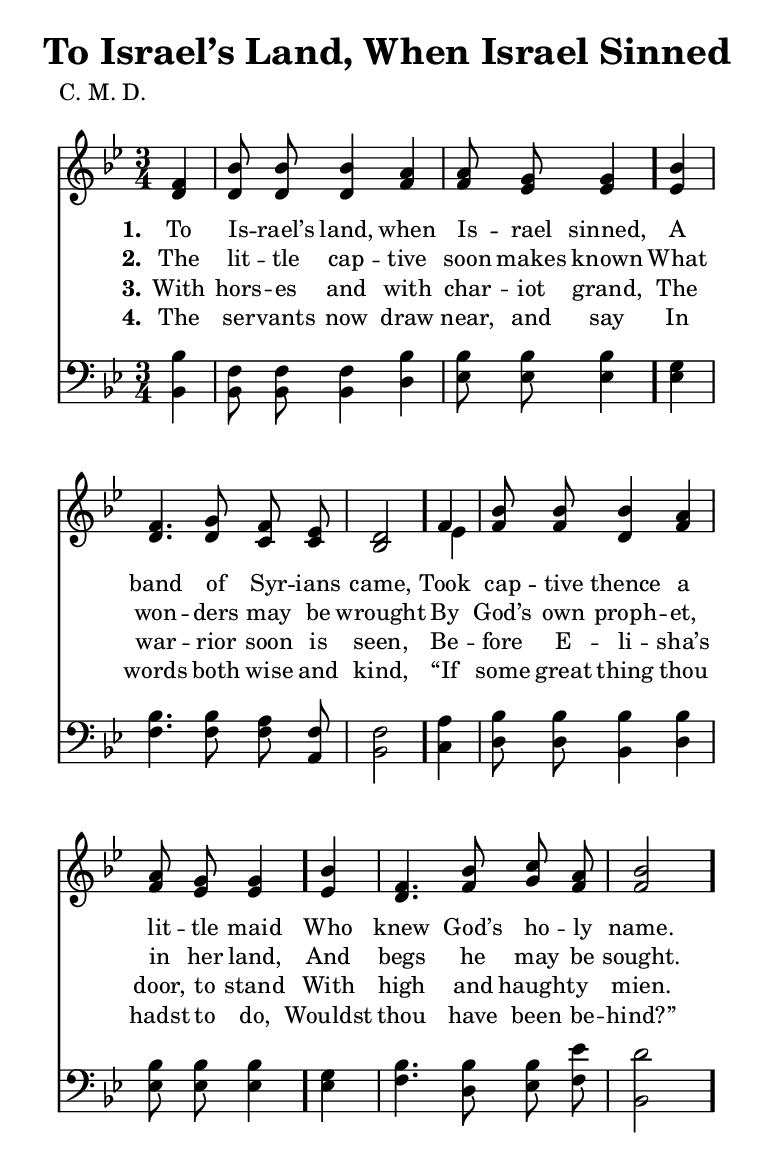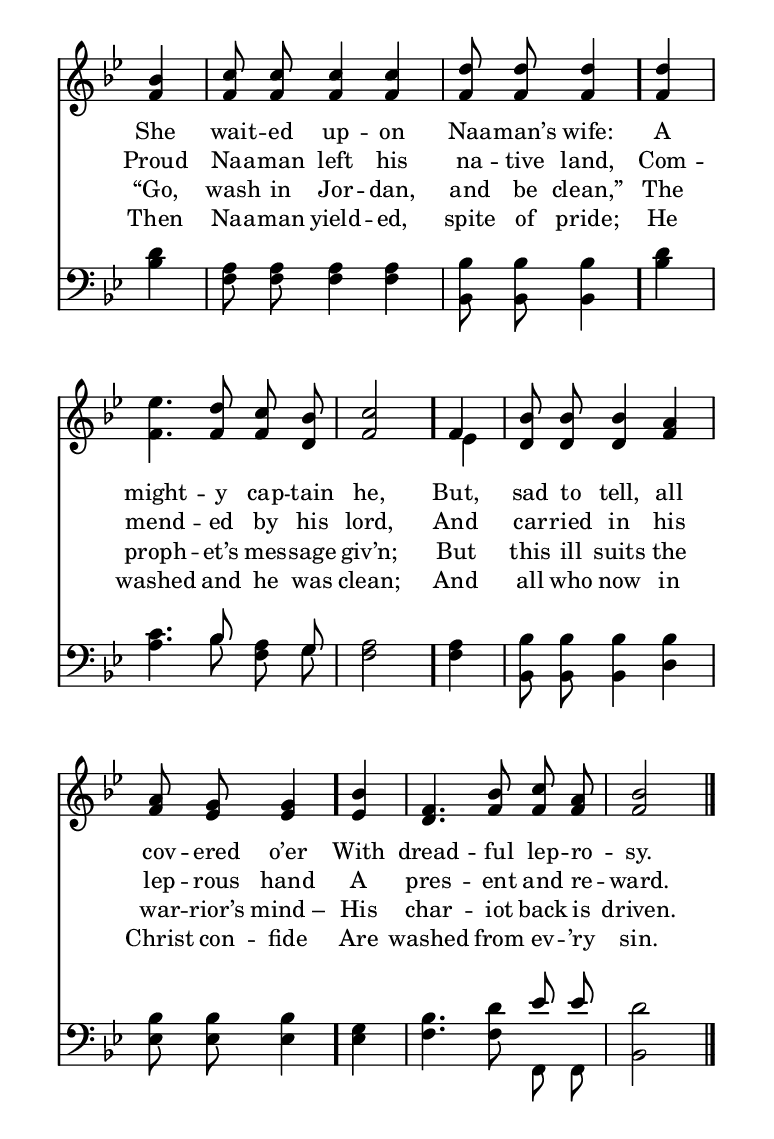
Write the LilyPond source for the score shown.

\include "common/global.ily"
\paper {
  \include "common/paper.ily"
}

\header{
  %children
  hymnnumber = "326"
  title = "To Israel’s Land, When Israel Sinned"
  tunename = "Wilson"
  meter = "C. M. D."
  poet = ""
  composer = ""
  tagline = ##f
}

global = {
  \include "common/overrides.ily"
  \override Staff.TimeSignature.style = #'numbered
  \time 3/4
  \override Score.MetronomeMark.transparent = ##t % hide all fermata changes too
  \tempo 4=80
  \key bes \major
  \partial 4
  \autoBeamOff
}

patternA = { c4 | c8 c c4 c | c8 c8 c4 }
patternB = { c4 | c4. c8 c c | c2 }

notesSoprano = {
\global
\relative c' {

  \changePitch \patternA { f | bes bes bes a | a g g }
  \changePitch \patternB { bes | f g f ees | d }
  \changePitch \patternA { f | bes bes bes a | a g g }
  \changePitch \patternB { bes | f bes c a | bes }

  \changePitch \patternA { bes | c c c c | d d d }
  \changePitch \patternB { d | ees d c bes | c }
  \changePitch \patternA { f, | bes bes bes a | a g g }
  \changePitch \patternB { bes | f bes c a | bes }

  \bar "|."

}
}

notesAlto = {
\global
\relative e' {

  \changePitch \patternA { d | d d d f | f ees ees }
  \changePitch \patternB { ees | d d c c | bes }
  \changePitch \patternA { ees | f f d f | f ees ees }
  \changePitch \patternB { ees | d f g f | f }

  \changePitch \patternA { f | f f f f | f f f }
  \changePitch \patternB { f | f f f d | f }
  \changePitch \patternA { ees | d d d f | f ees ees }
  \changePitch \patternB { ees | d f f f | f }

}
}

notesTenor = {
\global
\relative a {

  \changePitch \patternA { bes | f f f bes | bes bes bes }
  \changePitch \patternB { g | bes bes a f | f }
  \changePitch \patternA { a | bes bes bes bes | bes bes bes }
  \changePitch \patternB { g | bes bes bes ees | d }

  \changePitch \patternA { d | a a a a | bes bes bes }
  \changePitch \patternB { d | c bes a g | a }
  \changePitch \patternA { a | bes bes bes bes | bes bes bes }
  \changePitch \patternB { g | bes d ees ees | d }

}
}

notesBass = {
\global
\relative f, {

  \changePitch \patternA { bes | bes bes bes d | ees ees ees }
  \changePitch \patternB { ees | f f f a, | bes }
  \changePitch \patternA { c | d d bes d | ees ees ees }
  \changePitch \patternB { ees | f d ees f | bes, }

  \changePitch \patternA { bes' | f f f f | bes, bes bes }
  \changePitch \patternB { bes' | a bes f g | f }
  \changePitch \patternA { f | bes, bes bes d | ees ees ees }
  \changePitch \patternB { ees | f f f, f | bes }

}
}

wordsA = \lyricmode {
\set stanza = "1."

To Is -- rael’s land, when Is -- rael sinned, \bar "."
A band of Syr -- ians came, \bar "."
Took cap -- tive thence a lit -- tle maid \bar "."
Who knew God’s ho -- ly name. \bar "."
She wait -- ed up -- on Naa -- man’s wife: \bar "."
A might -- y cap -- tain he, \bar "."
But, sad to tell, all cov -- ered o’er \bar "."
With dread -- ful lep -- ro -- sy. \bar "."

}

wordsB = \lyricmode {
\set stanza = "2."

The lit -- tle cap -- tive soon makes known
What won -- ders may be wrought
By God’s own proph -- et, in her land,
And begs he may be sought.
Proud Naa -- man left his na -- tive land,
Com -- mend -- ed by his lord,
And car -- ried in his lep -- rous hand
A pres -- ent and re -- ward.

}

wordsC = \lyricmode {
\set stanza = "3."

With hors -- es and with char -- iot grand,
The war -- rior soon is seen,
Be -- fore E -- li -- sha’s door, to stand
With high and haught -- y mien.
“Go, wash in Jor -- dan, and be clean,”
The proph -- et’s mes -- sage giv’n;
But this ill suits the war -- rior’s mind_–
His char -- iot back is driven.

}

wordsD = \lyricmode {
\set stanza = "4."

The ser -- vants now draw near, and say
In words both wise and kind,
“If some great thing thou hadst to do,
Wouldst thou have been be -- hind?”
Then Naa -- man yield -- ed, spite of pride;
He washed and he was clean;
And all who now in Christ con -- fide
Are washed from ev -- ’ry sin.

}

\score {
  \context ChoirStaff <<
    \context Staff = upper <<
      \set Staff.autoBeaming = ##f
      \set ChoirStaff.systemStartDelimiter = #'SystemStartBar
      \set ChoirStaff.printPartCombineTexts = ##f
      \partcombine #'(2 . 11) \notesSoprano \notesAlto
      \context NullVoice = sopranos { \voiceOne << \notesSoprano >> }
      \context Lyrics = one   \lyricsto sopranos \wordsA
      \context Lyrics = two   \lyricsto sopranos \wordsB
      \context Lyrics = three \lyricsto sopranos \wordsC
      \context Lyrics = four  \lyricsto sopranos \wordsD
    >>
    \context Staff = men <<
      \set Staff.autoBeaming = ##f
      \clef bass
      \set ChoirStaff.printPartCombineTexts = ##f
      \partcombine #'(2 . 11) \notesTenor \notesBass
    >>
  >>
  \layout {
    \include "common/layout.ily"
  }
  \midi{
    \include "common/midi.ily"
  }
}

\version "2.19.49"  % necessary for upgrading to future LilyPond versions.

% vi:set et ts=2 sw=2 ai nocindent syntax=lilypond:
